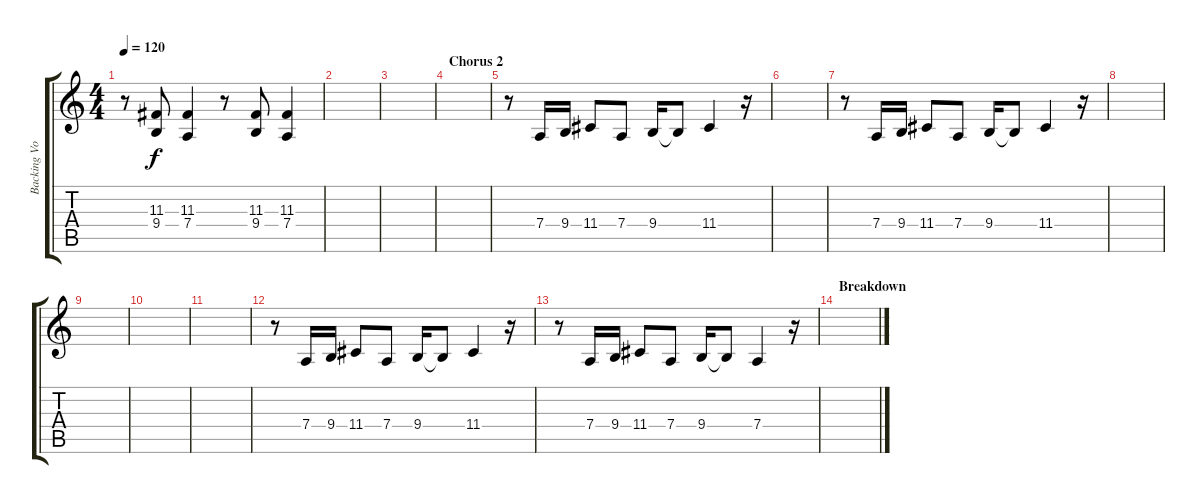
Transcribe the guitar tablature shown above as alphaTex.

\track ("Backing Vocals" "Backing Vo") {instrument bassoon}
\staff {score tabs}
\tuning (E4 B3 G3 D3 A2 E2) {hide}
\ts (4 4)
\tempo 120
\clef g2
\ks c
r.8{dy f} (11.3 9.4).8 (11.3 7.4).4 r.8 (11.3 9.4).8 (11.3 7.4).4 |
|
|
\section ("" "Chorus 2")
|
r.8 7.4.16 9.4.16 11.4.8 7.4.8 9.4.16 9.4{t}.8 11.4.4 r.16 |
|
r.8 7.4.16 9.4.16 11.4.8 7.4.8 9.4.16 9.4{t}.8 11.4.4 r.16 |
|
|
|
|
r.8 7.4.16 9.4.16 11.4.8 7.4.8 9.4.16 9.4{t}.8 11.4.4 r.16 |
r.8 7.4.16 9.4.16 11.4.8 7.4.8 9.4.16 9.4{t}.8 7.4.4 r.16 |
\section ("" "Breakdown")
